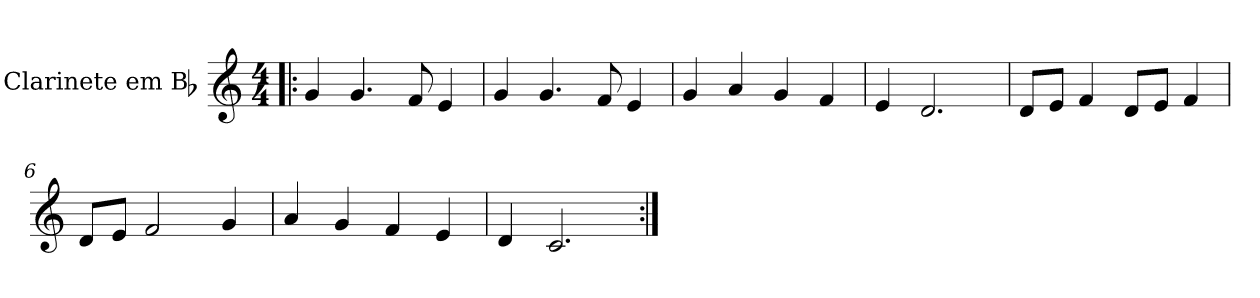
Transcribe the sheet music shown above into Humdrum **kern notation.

**kern
*part1
*staff1
*I"Clarinete em Bb
*I'Cl. em Bb
*clefG2
*ITrd1c2
*k[b-e-]
*M4/4
=1!|:
4f/
4.f/
8e-/
4d/
=2
4f/
4.f/
8e-/
4d/
=3
4f/
4g/
4f/
4e-/
=4
4d/
2.c/
=5
8c/L
8d/J
4e-/
8c/L
8d/J
4e-/
=6
8c/L
8d/J
2e-/
4f/
!!LO:LB:g=z
=7
4g/
4f/
4e-/
4d/
=8
4c/
2.B-/
=:|!
*-
